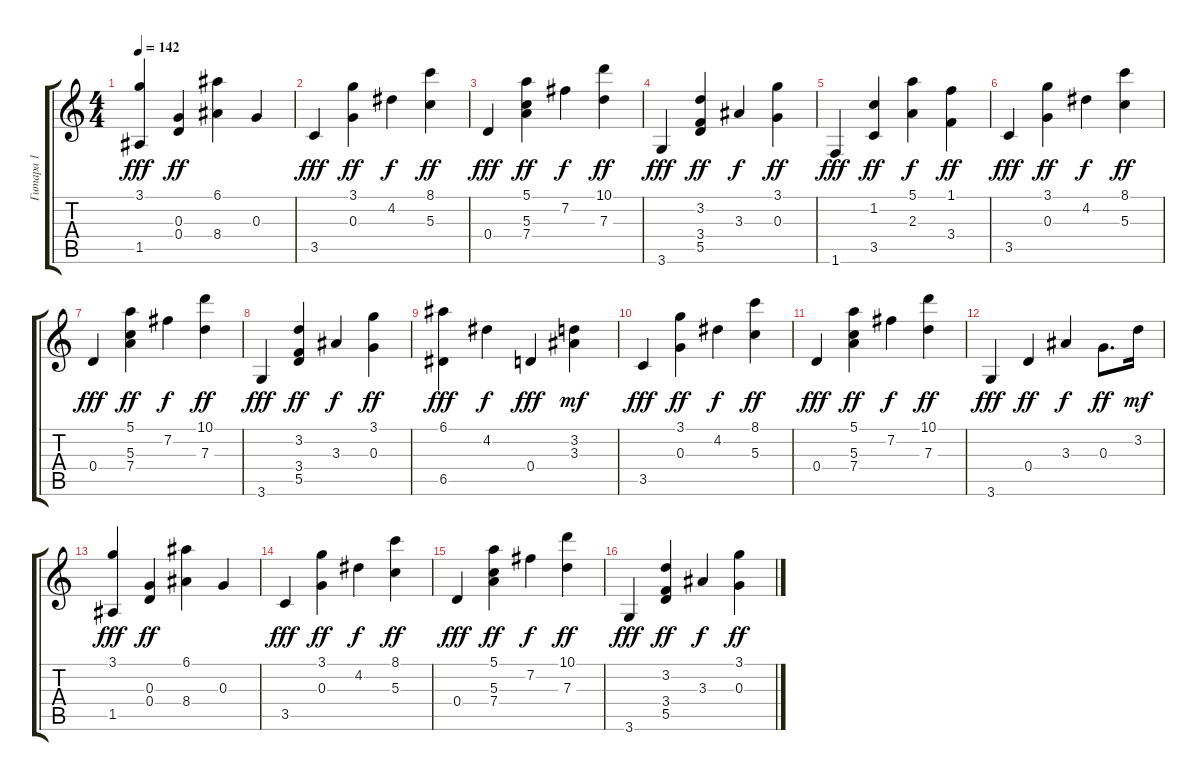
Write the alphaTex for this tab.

\track ("Гитара 1" "Гитара 1") {instrument acousticguitarsteel}
\staff {score tabs}
\tuning (E4 B3 G3 D3 A2 E2) {hide}
\ts (4 4)
\tempo 142
\clef g2
\ks c
(3.1 1.5).4{dy fff} (0.3 0.4).4{dy ff} (6.1 8.4).4 0.3.4 |
3.5.4{dy fff} (3.1 0.3).4{dy ff} 4.2.4{dy f} (8.1 5.3).4{dy ff} |
0.4.4{dy fff} (5.1 5.3 7.4).4{dy ff} 7.2.4{dy f} (10.1 7.3).4{dy ff} |
3.6.4{dy fff} (3.2 3.4 5.5).4{dy ff} 3.3.4{dy f} (3.1 0.3).4{dy ff} |
1.6.4{dy fff} (1.2 3.5).4{dy ff} (5.1 2.3).4{dy f} (1.1 3.4).4{dy ff} |
3.5.4{dy fff} (3.1 0.3).4{dy ff} 4.2.4{dy f} (8.1 5.3).4{dy ff} |
0.4.4{dy fff} (5.1 5.3 7.4).4{dy ff} 7.2.4{dy f} (10.1 7.3).4{dy ff} |
3.6.4{dy fff} (3.2 3.4 5.5).4{dy ff} 3.3.4{dy f} (3.1 0.3).4{dy ff} |
(6.1 6.5).4{dy fff} 4.2.4{dy f} 0.4.4{dy fff} (3.2 3.3).4{dy mf} |
3.5.4{dy fff} (3.1 0.3).4{dy ff} 4.2.4{dy f} (8.1 5.3).4{dy ff} |
0.4.4{dy fff} (5.1 5.3 7.4).4{dy ff} 7.2.4{dy f} (10.1 7.3).4{dy ff} |
3.6.4{dy fff} 0.4.4{dy ff} 3.3.4{dy f} 0.3.8{d dy ff} 3.2.16{dy mf} |
(3.1 1.5).4{dy fff} (0.3 0.4).4{dy ff} (6.1 8.4).4 0.3.4 |
3.5.4{dy fff} (3.1 0.3).4{dy ff} 4.2.4{dy f} (8.1 5.3).4{dy ff} |
0.4.4{dy fff} (5.1 5.3 7.4).4{dy ff} 7.2.4{dy f} (10.1 7.3).4{dy ff} |
3.6.4{dy fff} (3.2 3.4 5.5).4{dy ff} 3.3.4{dy f} (3.1 0.3).4{dy ff}
